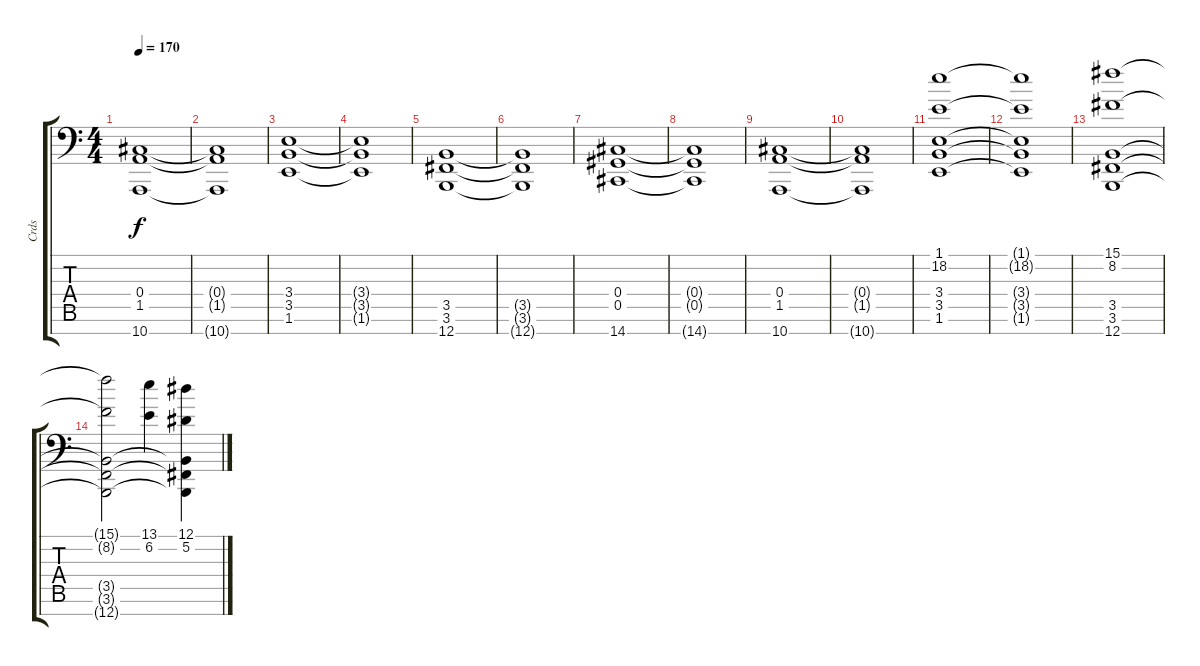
\track ("Crds" "Crds") {instrument stringensemble2}
\staff {score tabs}
\tuning (Eb4 Bb3 Gb3 Db3 Ab2 Eb2 B0) {hide}
\ts (4 4)
\tempo 170
\clef f4
\ks c
(0.4 1.5 10.7).1{dy f} |
(0.4{t} 1.5{t} 10.7{t}).1 |
(3.4 3.5 1.6).1 |
(3.4{t} 3.5{t} 1.6{t}).1 |
(3.5 3.6 12.7).1 |
(3.5{t} 3.6{t} 12.7{t}).1 |
(0.4 0.5 14.7).1 |
(0.4{t} 0.5{t} 14.7{t}).1 |
(0.4 1.5 10.7).1 |
(0.4{t} 1.5{t} 10.7{t}).1 |
(1.1 18.2 3.4 3.5 1.6).1 |
(1.1{t} 18.2{t} 3.4{t} 3.5{t} 1.6{t}).1 |
(15.1 8.2 3.5 3.6 12.7).1 |
(15.1{t} 8.2{t} 3.5{t} 3.6{t} 12.7{t}).2 (13.1 6.2).4 (12.1 5.2 3.5{t} 3.6{t} 12.7{t}).4
